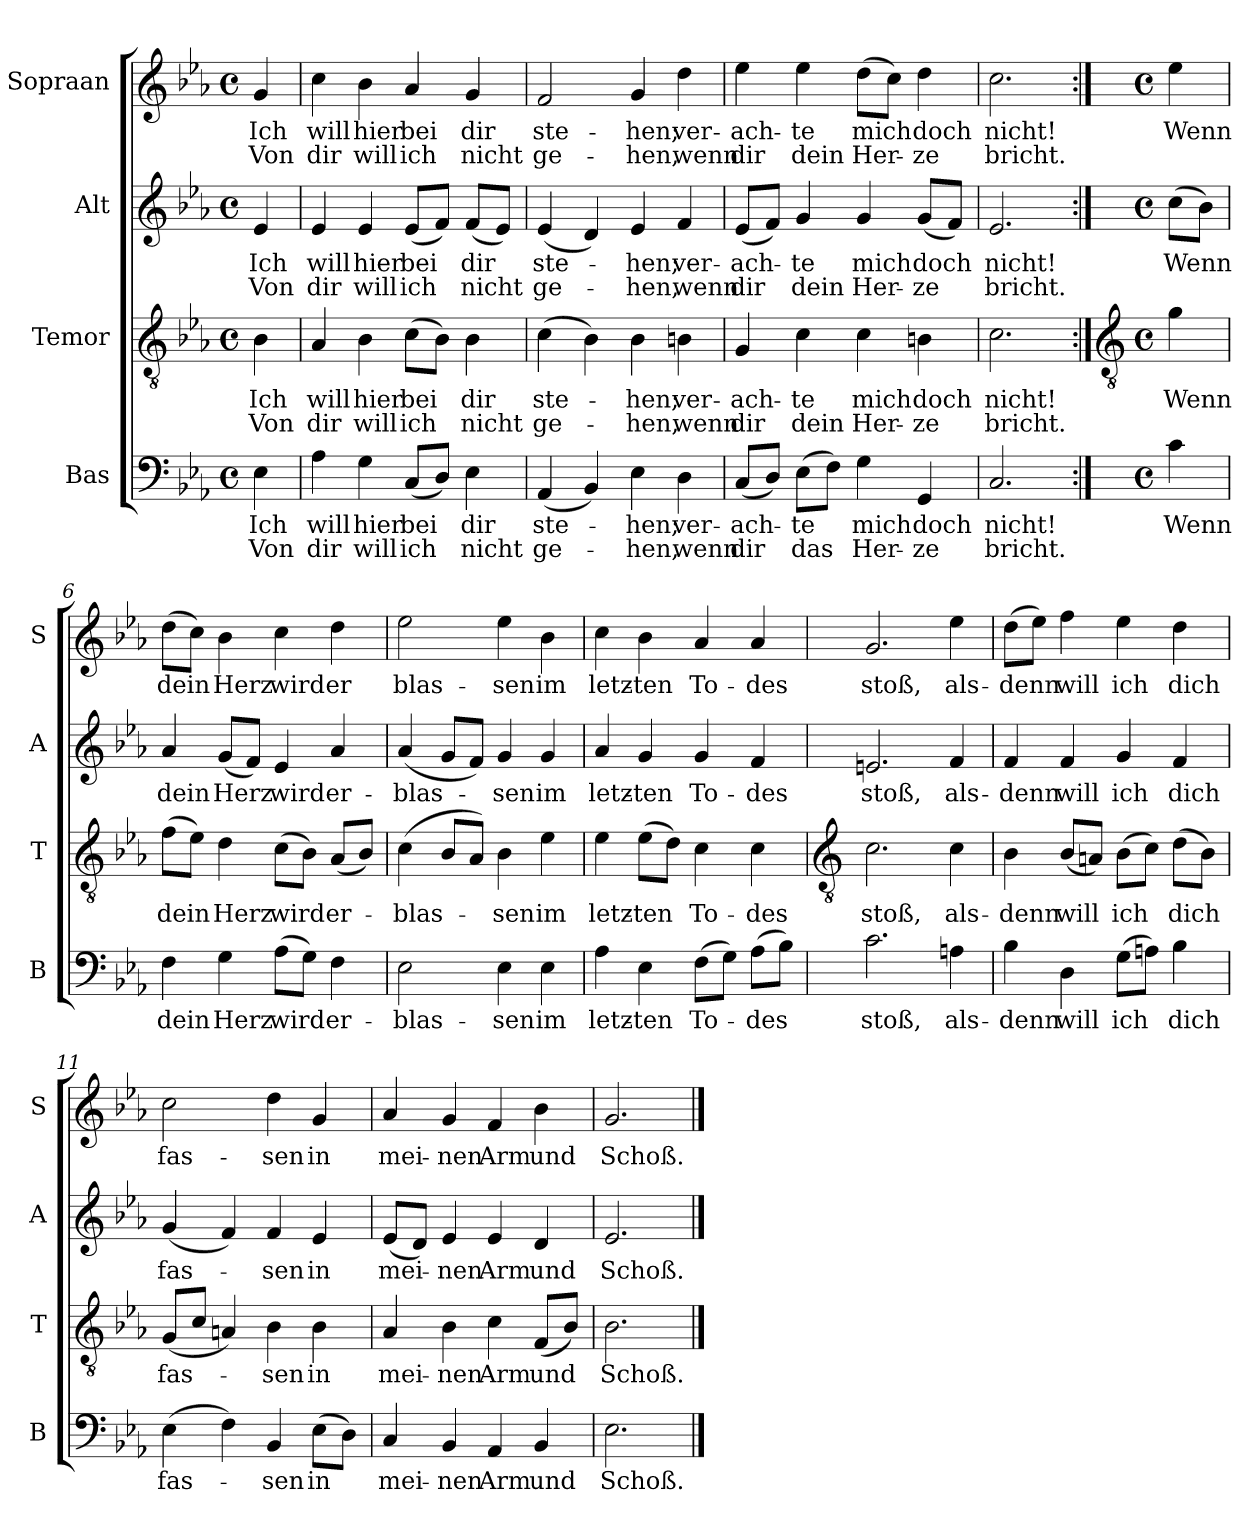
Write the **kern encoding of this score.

**kern	**text	**text	**kern	**text	**text	**kern	**text	**text	**kern	**text	**text
*part4	*part4	*part4	*part3	*part3	*part3	*part2	*part2	*part2	*part1	*part1	*part1
*staff4	*staff4	*staff4	*staff3	*staff3	*staff3	*staff2	*staff2	*staff2	*staff1	*staff1	*staff1
*I"Bas	*	*	*I"Temor	*	*	*I"Alt	*	*	*I"Sopraan	*	*
*I'B	*	*	*I'T	*	*	*I'A	*	*	*I'S	*	*
*clefF4	*	*	*clefGv2	*	*	*clefG2	*	*	*clefG2	*	*
*k[b-e-a-]	*	*	*k[b-e-a-]	*	*	*k[b-e-a-]	*	*	*k[b-e-a-]	*	*
*E-:	*	*	*E-:	*	*	*E-:	*	*	*E-:	*	*
*M4/4	*	*	*M4/4	*	*	*M4/4	*	*	*M4/4	*	*
*met(c)	*	*	*met(c)	*	*	*met(c)	*	*	*met(c)	*	*
*MM80	*	*	*MM80	*	*	*MM80	*	*	*MM80	*	*
=	=	=	=	=	=	=	=	=	=	=	=
!	!LO:LY:b	!LO:LY:b	!	!LO:LY:b	!LO:LY:b	!	!LO:LY:b	!LO:LY:b	!	!LO:LY:b	!LO:LY:b
4E-	Ich	Von	4B-	Ich	Von	4e-	Ich	Von	4g	Ich	Von
=1	=1	=1	=1	=1	=1	=1	=1	=1	=1	=1	=1
!	!LO:LY:b	!LO:LY:b	!	!LO:LY:b	!LO:LY:b	!	!LO:LY:b	!LO:LY:b	!	!LO:LY:b	!LO:LY:b
4A-	will	dir	4A-	will	dir	4e-	will	dir	4cc	will	dir
!	!LO:LY:b	!LO:LY:b	!	!LO:LY:b	!LO:LY:b	!	!LO:LY:b	!LO:LY:b	!	!LO:LY:b	!LO:LY:b
4G	hier	will	4B-	hier	will	4e-	hier	will	4b-	hier	will
!	!LO:LY:b	!LO:LY:b	!	!LO:LY:b	!LO:LY:b	!	!LO:LY:b	!LO:LY:b	!	!LO:LY:b	!LO:LY:b
(<8CL	bei	ich	(>8cL	bei	ich	(<8e-L	bei	ich	4a-	bei	ich
8DJ)	.	.	8B-J)	.	.	8fJ)	.	.	.	.	.
!	!LO:LY:b	!LO:LY:b	!	!LO:LY:b	!LO:LY:b	!	!LO:LY:b	!LO:LY:b	!	!LO:LY:b	!LO:LY:b
4E-	dir	nicht	4B-	dir	nicht	(<8fL	dir	nicht	4g	dir	nicht
.	.	.	.	.	.	8e-J)	.	.	.	.	.
=2	=2	=2	=2	=2	=2	=2	=2	=2	=2	=2	=2
!	!LO:LY:b	!LO:LY:b	!	!LO:LY:b	!LO:LY:b	!	!LO:LY:b	!LO:LY:b	!	!LO:LY:b	!LO:LY:b
(<4AA-	ste-	-ge-	(>4c	ste-	-ge-	(<4e-	ste-	-ge-	2f	ste-	-ge-
4BB-)	.	.	4B-)	.	.	4d)	.	.	.	.	.
!	!LO:LY:b	!LO:LY:b	!	!LO:LY:b	!LO:LY:b	!	!LO:LY:b	!LO:LY:b	!	!LO:LY:b	!LO:LY:b
4E-	-hen;	hen,	4B-	-hen;	hen,	4e-	-hen;	hen,	4g	-hen;	hen,
!	!LO:LY:b	!LO:LY:b	!	!LO:LY:b	!LO:LY:b	!	!LO:LY:b	!LO:LY:b	!	!LO:LY:b	!LO:LY:b
4D	ver-	-wenn	4Bn	ver-	-wenn	4f	ver-	-wenn	4dd	ver-	-wenn
=3	=3	=3	=3	=3	=3	=3	=3	=3	=3	=3	=3
!	!LO:LY:b	!LO:LY:b	!	!LO:LY:b	!LO:LY:b	!	!LO:LY:b	!LO:LY:b	!	!LO:LY:b	!LO:LY:b
(<8CL	ach-	-dir	4G	ach-	-dir	(<8e-L	ach-	-dir	4ee-	ach-	-dir
8DJ)	.	.	.	.	.	8fJ)	.	.	.	.	.
!	!LO:LY:b	!LO:LY:b	!	!LO:LY:b	!LO:LY:b	!	!LO:LY:b	!LO:LY:b	!	!LO:LY:b	!LO:LY:b
(>8E-L	te	das	4c	te	dein	4g	te	dein	4ee-	te	dein
8FJ)	.	.	.	.	.	.	.	.	.	.	.
!	!LO:LY:b	!LO:LY:b	!	!LO:LY:b	!LO:LY:b	!	!LO:LY:b	!LO:LY:b	!	!LO:LY:b	!LO:LY:b
4G	mich	Her-	4c	mich	Her-	4g	mich	Her-	(>8ddL	mich	Her-
.	.	.	.	.	.	.	.	.	8ccJ)	.	.
!	!LO:LY:b	!LO:LY:b	!	!LO:LY:b	!LO:LY:b	!	!LO:LY:b	!LO:LY:b	!	!LO:LY:b	!LO:LY:b
4GG	-doch	ze	4Bn	-doch	ze	(<8gL	-doch	ze	4dd	-doch	ze
.	.	.	.	.	.	8fJ)	.	.	.	.	.
=4	=4	=4	=4	=4	=4	=4	=4	=4	=4	=4	=4
!	!LO:LY:b	!LO:LY:b	!	!LO:LY:b	!LO:LY:b	!	!LO:LY:b	!LO:LY:b	!	!LO:LY:b	!LO:LY:b
2.C	nicht!	bricht.	2.c	nicht!	bricht.	2.e-	nicht!	bricht.	2.cc	nicht!	bricht.
!!LO:LB:g=z
=5:|!	=5:|!	=5:|!	=5:|!	=5:|!	=5:|!	=5:|!	=5:|!	=5:|!	=5:|!	=5:|!	=5:|!
*	*	*	*clefGv2	*	*	*	*	*	*	*	*
*M4/4	*	*	*M4/4	*	*	*M4/4	*	*	*M4/4	*	*
*met(c)	*	*	*met(c)	*	*	*met(c)	*	*	*met(c)	*	*
!	!LO:LY:b	!	!	!LO:LY:b	!	!	!LO:LY:b	!	!	!LO:LY:b	!
4c	Wenn	.	4g	Wenn	.	(>8ccL	Wenn	.	4ee-	Wenn	.
.	.	.	.	.	.	8b-J)	.	.	.	.	.
=6	=6	=6	=6	=6	=6	=6	=6	=6	=6	=6	=6
!	!LO:LY:b	!	!	!LO:LY:b	!	!	!LO:LY:b	!	!	!LO:LY:b	!
4F	dein	.	(>8fL	dein	.	4a-	dein	.	(>8ddL	dein	.
.	.	.	8e-J)	.	.	.	.	.	8ccJ)	.	.
!	!LO:LY:b	!	!	!LO:LY:b	!	!	!LO:LY:b	!	!	!LO:LY:b	!
4G	Herz	.	4d	Herz	.	(<8gL	Herz	.	4b-	Herz	.
.	.	.	.	.	.	8fJ)	.	.	.	.	.
!	!LO:LY:b	!	!	!LO:LY:b	!	!	!LO:LY:b	!	!	!LO:LY:b	!
(>8A-L	wird	.	(>8cL	wird	.	4e-	wird	.	4cc	wird	.
8GJ)	.	.	8B-J)	.	.	.	.	.	.	.	.
!	!LO:LY:b	!	!	!LO:LY:b	!	!	!LO:LY:b	!	!	!LO:LY:b	!
4F	er-	.	(<8A-L	er-	.	4a-	er-	.	4dd	er	.
.	.	.	8B-J)	.	.	.	.	.	.	.	.
=7	=7	=7	=7	=7	=7	=7	=7	=7	=7	=7	=7
!	!LO:LY:b	!	!	!LO:LY:b	!	!	!LO:LY:b	!	!	!LO:LY:b	!
2E-	-blas-	.	(<4c	-blas-	.	(<4a-	-blas-	.	2ee-	blas-	.
.	.	.	8B-L	.	.	8gL	.	.	.	.	.
.	.	.	8A-J)	.	.	8fJ)	.	.	.	.	.
!	!LO:LY:b	!	!	!LO:LY:b	!	!	!LO:LY:b	!	!	!LO:LY:b	!
4E-	-sen	.	4B-	-sen	.	4g	-sen	.	4ee-	-sen	.
!	!LO:LY:b	!	!	!LO:LY:b	!	!	!LO:LY:b	!	!	!LO:LY:b	!
4E-	im	.	4e-	im	.	4g	im	.	4b-	im	.
=8	=8	=8	=8	=8	=8	=8	=8	=8	=8	=8	=8
!	!LO:LY:b	!	!	!LO:LY:b	!	!	!LO:LY:b	!	!	!LO:LY:b	!
4A-	letz-	.	4e-	letz-	.	4a-	letz-	.	4cc	letz-	.
!	!LO:LY:b	!	!	!LO:LY:b	!	!	!LO:LY:b	!	!	!LO:LY:b	!
4E-	-ten	.	(>8e-L	-ten	.	4g	-ten	.	4b-	-ten	.
.	.	.	8dJ)	.	.	.	.	.	.	.	.
!	!LO:LY:b	!	!	!LO:LY:b	!	!	!LO:LY:b	!	!	!LO:LY:b	!
(>8FL	To-	.	4c	To-	.	4g	To-	.	4a-	To-	.
8GJ)	.	.	.	.	.	.	.	.	.	.	.
!	!LO:LY:b	!	!	!LO:LY:b	!	!	!LO:LY:b	!	!	!LO:LY:b	!
(>8A-L	-des	.	4c	-des	.	4f	-des	.	4a-	-des	.
8B-J)	.	.	.	.	.	.	.	.	.	.	.
!!LO:LB:g=z
=9	=9	=9	=9	=9	=9	=9	=9	=9	=9	=9	=9
*	*	*	*clefGv2	*	*	*	*	*	*	*	*
!	!LO:LY:b	!	!	!LO:LY:b	!	!	!LO:LY:b	!	!	!LO:LY:b	!
2.c	stoß,	.	2.c	stoß,	.	2.en	stoß,	.	2.g	stoß,	.
!	!LO:LY:b	!	!	!LO:LY:b	!	!	!LO:LY:b	!	!	!LO:LY:b	!
4An	als-	.	4c	als-	.	4f	als-	.	4ee-	als-	.
=10	=10	=10	=10	=10	=10	=10	=10	=10	=10	=10	=10
!	!LO:LY:b	!	!	!LO:LY:b	!	!	!LO:LY:b	!	!	!LO:LY:b	!
4B-	-denn	.	4B-	-denn	.	4f	-denn	.	(>8ddL	-denn	.
.	.	.	.	.	.	.	.	.	8ee-J)	.	.
!	!LO:LY:b	!	!	!LO:LY:b	!	!	!LO:LY:b	!	!	!LO:LY:b	!
4D	will	.	(<8B-L	will	.	4f	will	.	4ff	will	.
.	.	.	8AnJ)	.	.	.	.	.	.	.	.
!	!LO:LY:b	!	!	!LO:LY:b	!	!	!LO:LY:b	!	!	!LO:LY:b	!
(>8GL	ich	.	(>8B-L	ich	.	4g	ich	.	4ee-	ich	.
8AnJ)	.	.	8cJ)	.	.	.	.	.	.	.	.
!	!LO:LY:b	!	!	!LO:LY:b	!	!	!LO:LY:b	!	!	!LO:LY:b	!
4B-	dich	.	(>8dL	dich	.	4f	dich	.	4dd	dich	.
.	.	.	8B-J)	.	.	.	.	.	.	.	.
=11	=11	=11	=11	=11	=11	=11	=11	=11	=11	=11	=11
!	!LO:LY:b	!	!	!LO:LY:b	!	!	!LO:LY:b	!	!	!LO:LY:b	!
(>4E-	fas-	.	(<8GL	fas-	.	(<4g	fas-	.	2cc	fas-	.
.	.	.	8cJ	.	.	.	.	.	.	.	.
4F)	.	.	4An)	.	.	4f)	.	.	.	.	.
!	!LO:LY:b	!	!	!LO:LY:b	!	!	!LO:LY:b	!	!	!LO:LY:b	!
4BB-	-sen	.	4B-	-sen	.	4f	-sen	.	4dd	-sen	.
!	!LO:LY:b	!	!	!LO:LY:b	!	!	!LO:LY:b	!	!	!LO:LY:b	!
(>8E-L	in	.	4B-	in	.	4e-	in	.	4g	in	.
8DJ)	.	.	.	.	.	.	.	.	.	.	.
=12	=12	=12	=12	=12	=12	=12	=12	=12	=12	=12	=12
!	!LO:LY:b	!	!	!LO:LY:b	!	!	!LO:LY:b	!	!	!LO:LY:b	!
4C	mei-	.	4A-	mei-	.	(<8e-L	mei-	.	4a-	mei-	.
.	.	.	.	.	.	8dJ)	.	.	.	.	.
!	!LO:LY:b	!	!	!LO:LY:b	!	!	!LO:LY:b	!	!	!LO:LY:b	!
4BB-	-nen	.	4B-	-nen	.	4e-	-nen	.	4g	-nen	.
!	!LO:LY:b	!	!	!LO:LY:b	!	!	!LO:LY:b	!	!	!LO:LY:b	!
4AA-	Arm	.	4c	Arm	.	4e-	Arm	.	4f	Arm	.
!	!LO:LY:b	!	!	!LO:LY:b	!	!	!LO:LY:b	!	!	!LO:LY:b	!
4BB-	und	.	(<8FL	und	.	4d	und	.	4b-	und	.
.	.	.	8B-J)	.	.	.	.	.	.	.	.
=13	=13	=13	=13	=13	=13	=13	=13	=13	=13	=13	=13
!	!LO:LY:b	!	!	!LO:LY:b	!	!	!LO:LY:b	!	!	!LO:LY:b	!
2.E-	Schoß.	.	2.B-	Schoß.	.	2.e-	Schoß.	.	2.g	Schoß.	.
==	==	==	==	==	==	==	==	==	==	==	==
*-	*-	*-	*-	*-	*-	*-	*-	*-	*-	*-	*-
